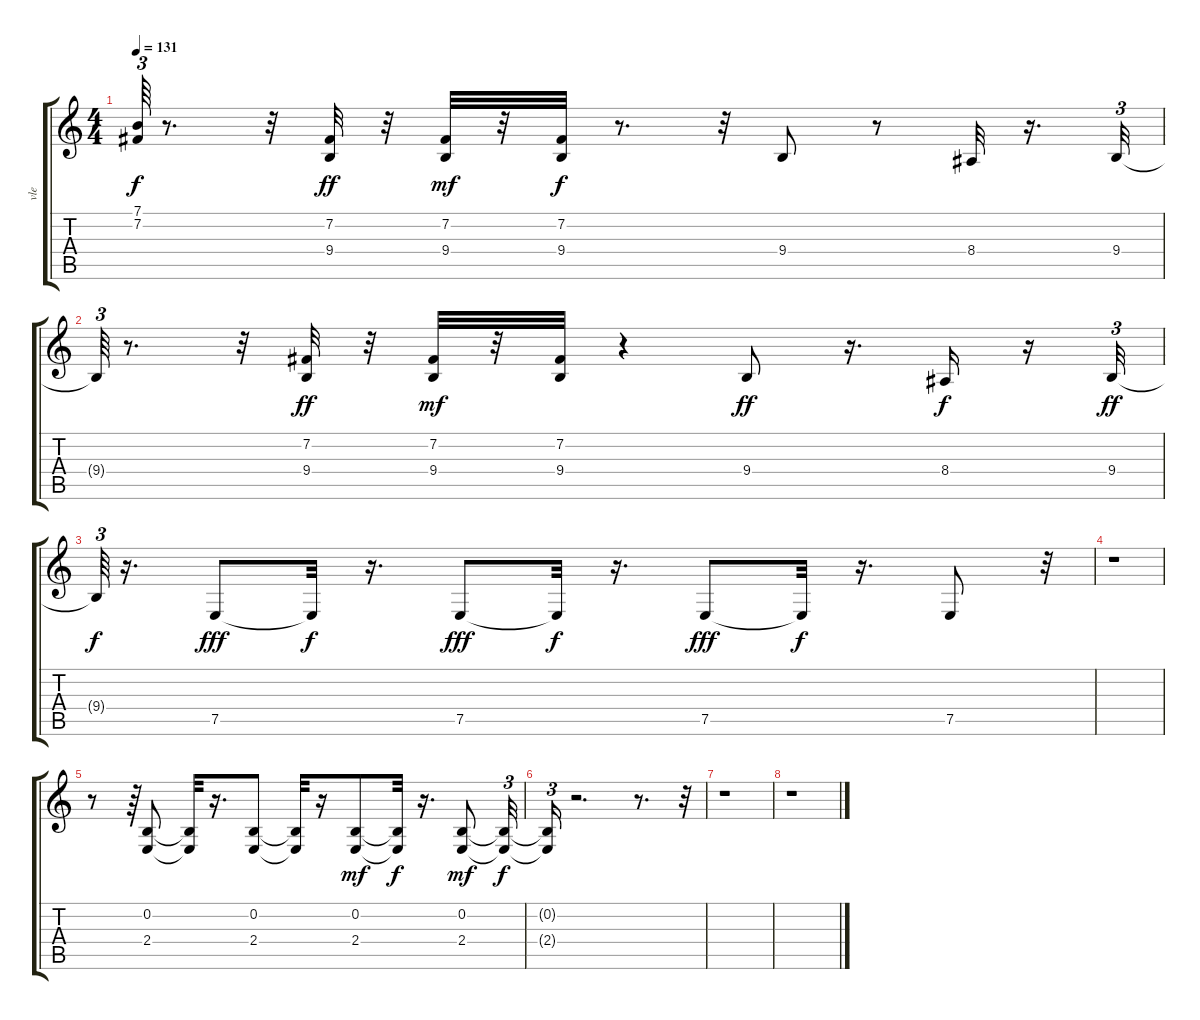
\track ("vle" "vle") {instrument stringensemble2}
\staff {score tabs}
\tuning (E4 B3 G3 D3 A2 E2) {hide}
\ts (4 4)
\tempo 131
\clef g2
\ks c
(7.1{t} 7.2{t}).64{tu (3 2) dy f} r.8{d} r.32 (7.2 9.4).32{dy ff} r.32 (7.2 9.4).32{dy mf} r.32 (7.2 9.4).32{dy f} r.8{d} r.32 9.4.8 r.8 8.4.32 r.16{d} 9.4.32{tu (3 2)} |
9.4{t}.64{tu (3 2)} r.8{d} r.32 (7.2 9.4).32{dy ff} r.32 (7.2 9.4).32{dy mf} r.32 (7.2 9.4).32 r.4 9.4.8{dy ff} r.16{d} 8.4.16{dy f} r.16 9.4.32{tu (3 2) dy ff} |
9.4{t}.64{tu (3 2) dy f} r.16{d} 7.5.8{dy fff} 7.5{t}.32{dy f} r.16{d} 7.5.8{dy fff} 7.5{t}.32{dy f} r.16{d} 7.5.8{dy fff} 7.5{t}.32{dy f} r.16{d} 7.5.8 r.32{tu (3 2)} |
r.1 |
r.8 r.64{tu (3 2)} (0.2 2.4).8 (0.2{t} 2.4{t}).32 r.16{d} (0.2 2.4).8 (0.2{t} 2.4{t}).32 r.16 (0.2 2.4).8{dy mf} (0.2{t} 2.4{t}).32{dy f} r.16{d} (0.2 2.4).8{dy mf} (0.2{t} 2.4{t}).32{tu (3 2) dy f} |
(0.2{t} 2.4{t}).16{tu (3 2)} r.2{d} r.8{d} r.32{tu (3 2)} |
r.1 |
r.1
